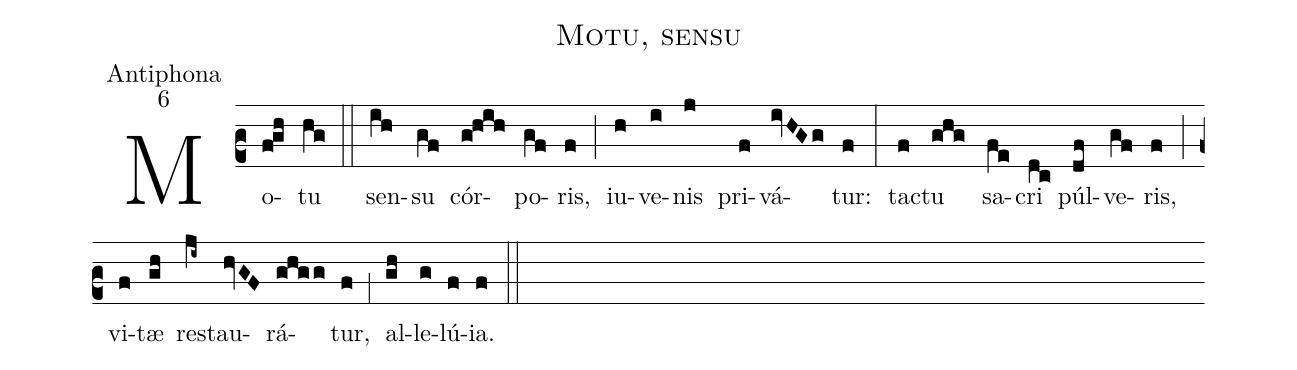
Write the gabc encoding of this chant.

name:Motu, sensu;
office-part:Antiphona;
mode:6;
%%
(c2) Mo(f!gh)tu(hg) (::)
sen(ih)su(gf) cór(g!hih)po(gf)ris,(f) (;) iu(h)ve(i)nis(j) pri(f)vá(ivHGg)tur:(f) (:)
ta(f)ctu(ghg) sa(fe)cri(dc) púl(df)ve(gf)ris,(f) (;) vi(f)tæ(gh) re(ji~)stau(hvGF)rá(ghgg)tur,(f) (,1) al(gh)le(g)lú(f)ia.(f) (::)
